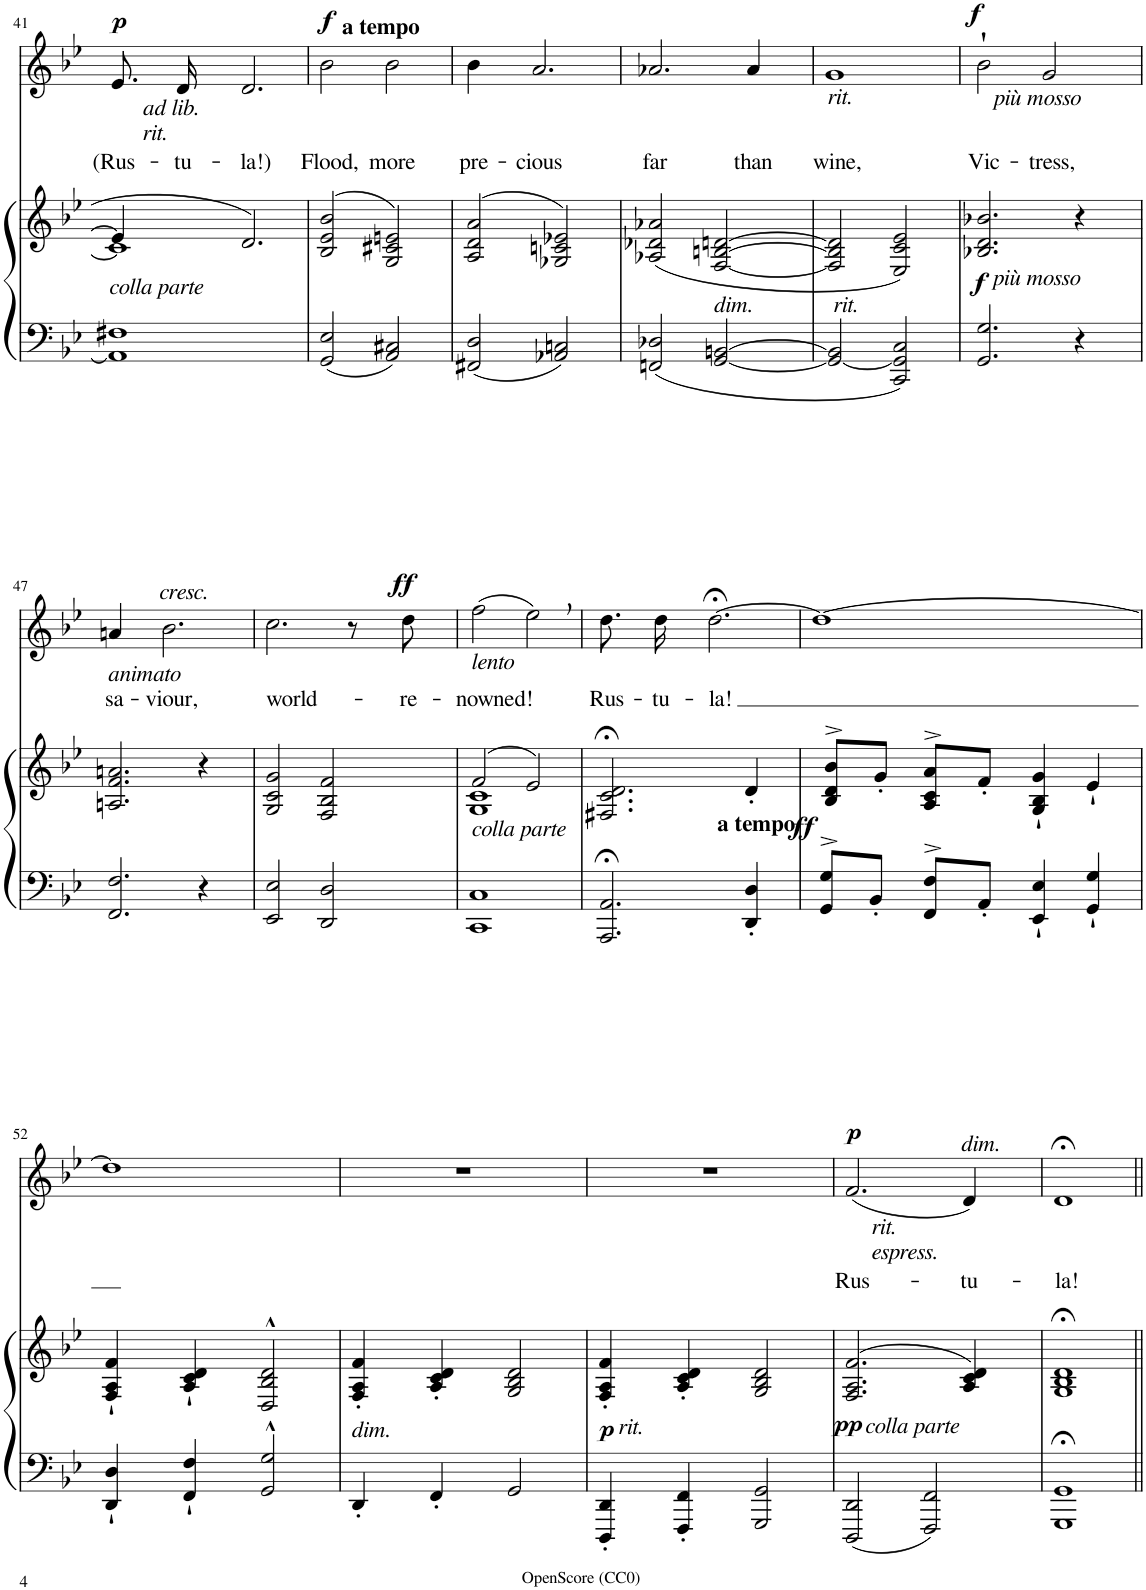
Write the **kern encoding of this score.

**kern	**kern	**dynam	**kern	**text	**dynam
*part2	*part2	*part2	*part1	*part1	*part1
*staff3	*staff2	*staff2/3	*staff1	*staff1	*staff1
*I"Piano	*	*	*I"Voice	*	*
*I'Pno	*	*	*	*	*
!!LO:PB:g=z
*clefF4	*clefG2	*	*clefG2	*	*
*k[b-e-]	*k[b-e-]	*	*k[b-e-]	*	*
*M2/2	*M2/2	*	*M2/2	*	*
=41	=41	=41	=41	=41	=41
*	*^	*	*	*	*
!	!	!	!	!LO:TX:b:i:t=ad lib.	!	!
!	!	!	!	!LO:TX:b:t=rit.	!	!
!	!LO:TX:b:i:t=colla parte	!	!	!	!	!
!	!	!	!	!	!LO:LY:b	!LO:DY:a
1AA] 1F#X	4e-/]	1c]	.	8.e-/L	(Rus-	p
!	!	!	!	!	!LO:LY:b	!
.	.	.	.	16d/Jk	-tu-	.
!	!	!	!	!	!LO:LY:b	!
.	2.d/	.	.	2.d/	-la!)	.
*	*v	*v	*	*	*	*
=42	=42	=42	=42	=42	=42
!	!	!	!LO:TX:a:B:t=a tempo	!	!
!	!	!	!	!LO:LY:b	!LO:DY:a
2GG/ 2E-/	(>2B-/ 2e-/ 2b-/	.	2b-\	Flood,	f
!	!	!	!	!LO:LY:b	!
2AA/ 2C#X/	2G/ 2c#X/ 2en/)	.	2b-\	more	.
=43	=43	=43	=43	=43	=43
!	!	!	!	!LO:LY:b	!
2FF#X/ 2D/	(>2A/ 2d/ 2a/	.	4b-\	pre-	.
!	!	!	!	!LO:LY:b	!
.	.	.	2.a/	-cious	.
2AA-X/ 2Cn/	2G-X/ 2cn/ 2e-X/)	.	.	.	.
=44	=44	=44	=44	=44	=44
!	!	!	!	!LO:LY:b	!
2FFn/ 2D-X/	(2A-X/ 2d-X/ 2a-X/	.	2.a-X/	far	.
!	!LO:TX:b:i:t=dim.	!	!	!	!
[2GG/ [2BBn/	[2F/ [>2Bn/ [2dn/	.	.	.	.
!	!	!	!	!LO:LY:b	!
.	.	.	4a-/	than	.
=45	=45	=45	=45	=45	=45
!	!	!	!LO:TX:b:i:t=rit.	!	!
!	!LO:TX:b:i:t=rit.	!	!	!	!
!	!	!	!	!LO:LY:b	!
2GG/_ 2BB/]	2F/] 2B/] 2d/]	.	1g	wine,	.
2CC/ 2GG/] 2C/	2E-/ 2c/ 2e-/)	.	.	.	.
=46	=46	=46	=46	=46	=46
!	!	!	!LO:TX:b:i:t=più mosso	!	!
!	!LO:TX:b:i:t=più mosso	!	!	!	!
!	!	!LO:DY:b	!	!LO:LY:b	!LO:DY:a
2.GG/ 2.G/	2.B-X/ 2.d/ 2.b-X/	f	2b-`\	Vic-	f
!	!	!	!	!LO:LY:b	!
.	.	.	2g/	-tress,	.
4r	4r	.	.	.	.
!!LO:LB:g=z
=47	=47	=47	=47	=47	=47
!	!	!	!LO:TX:b:i:t=animato	!	!
!	!	!	!	!LO:LY:b	!
2.FF/ 2.F/	2.An/ 2.f/ 2.an/	.	4an/	sa-	.
!	!	!	!LO:TX:a:i:t=cresc.	!	!
!	!	!	!	!LO:LY:b	!
.	.	.	2.b-\	-viour,	.
4r	4r	.	.	.	.
=48	=48	=48	=48	=48	=48
!	!	!	!	!LO:LY:b	!
2EE-/ 2E-/	2G/ 2c/ 2g/	.	2.cc\	world-	.
2DD/ 2D/	2F/ 2B-/ 2f/	.	.	.	.
.	.	.	8r	.	.
!	!	!	!	!LO:LY:b	!LO:DY:a
.	.	.	8dd\	-re-	ff
=49	=49	=49	=49	=49	=49
*	*^	*	*	*	*
!	!	!	!	!LO:TX:b:i:t=lento	!	!
!	!LO:TX:b:i:t=colla parte	!	!	!	!	!
!	!	!	!	!	!LO:LY:b	!
1CC 1C	(2f/	1G 1c	.	(2ff\	-nowned!	.
.	2e-/)	.	.	2ee-,\)	.	.
*	*v	*v	*	*	*	*
=50	=50	=50	=50	=50	=50
!	!	!	!	!LO:LY:b	!
2.AAA/;< 2.AA/;<	2.F#X/;< 2.c/;< 2.d/;<	.	8.dd\L	Rus-	.
!	!	!	!	!LO:LY:b	!
.	.	.	16dd\Jk	-tu-	.
!	!	!	!	!LO:LY:b	!
.	.	.	[2.dd;<\	-la!	.
!	!LO:TX:b:B:t=a tempo	!	!	!	!
4DD/' 4D/'	4d'/	.	.	.	.
=51	=51	=51	=51	=51	=51
!	!	!LO:DY:b	!	!	!
8GG/^> 8G/^>L	8B-/^> 8d/^> 8b-/^>L	ff	1dd_	.	.
8BB-'/J	8g'/J	.	.	.	.
8FF/^> 8F/^>L	8A/^> 8c/^> 8a/^>L	.	.	.	.
8AA'/J	8f'/J	.	.	.	.
4EE-/` 4E-/`	4G/` 4B-/` 4g/`	.	.	.	.
4GG/` 4G/`	4e-`/	.	.	.	.
!!LO:LB:g=z
=52	=52	=52	=52	=52	=52
4DD/` 4D/`	4F/` 4A/` 4f/`	.	1dd]	.	.
4FF/` 4F/`	4A/` 4c/` 4d/`	.	.	.	.
2GG/^^ 2G/^^	2D/^^ 2B-/^^ 2d/^^	.	.	.	.
=53	=53	=53	=53	=53	=53
!	!LO:TX:b:i:t=dim.	!	!	!	!
4DD'/	4F/' 4A/' 4f/'	.	1r	.	.
4FF'/	4A/' 4c/' 4d/'	.	.	.	.
2GG/	2G/ 2B-/ 2d/	.	.	.	.
=54	=54	=54	=54	=54	=54
!	!LO:TX:b:i:t=rit.	!	!	!	!
!	!	!LO:DY:b	!	!	!
4DDD/' 4DD/'	4F/' 4A/' 4f/'	p	1r	.	.
4FFF/' 4FF/'	4A/' 4c/' 4d/'	.	.	.	.
2GGG/ 2GG/	2G/ 2B-/ 2d/	.	.	.	.
=55	=55	=55	=55	=55	=55
!	!	!	!LO:TX:b:i:t=rit.	!	!
!	!	!	!LO:TX:b:t=espress.	!	!
!	!LO:TX:b:i:t=colla parte	!	!	!	!
!	!	!LO:DY:b	!	!LO:LY:b	!LO:DY:a
2DDD/ 2DD/	(>2.F/ 2.A/ 2.f/	pp	(2.f/	Rus-	p
2FFF/ 2FF/	.	.	.	.	.
!	!	!	!LO:TX:a:i:t=dim.	!	!
!	!	!	!	!LO:LY:b	!
.	4A/ 4c/ 4d/)	.	4d/)	-tu-	.
=56	=56	=56	=56	=56	=56
!	!	!	!	!LO:LY:b	!
1GGG;< 1GG;<	1G;< 1B-;< 1d;<	.	1d;<	-la!	.
=||	=||	=||	=||	=||	=||
*-	*-	*-	*-	*-	*-
